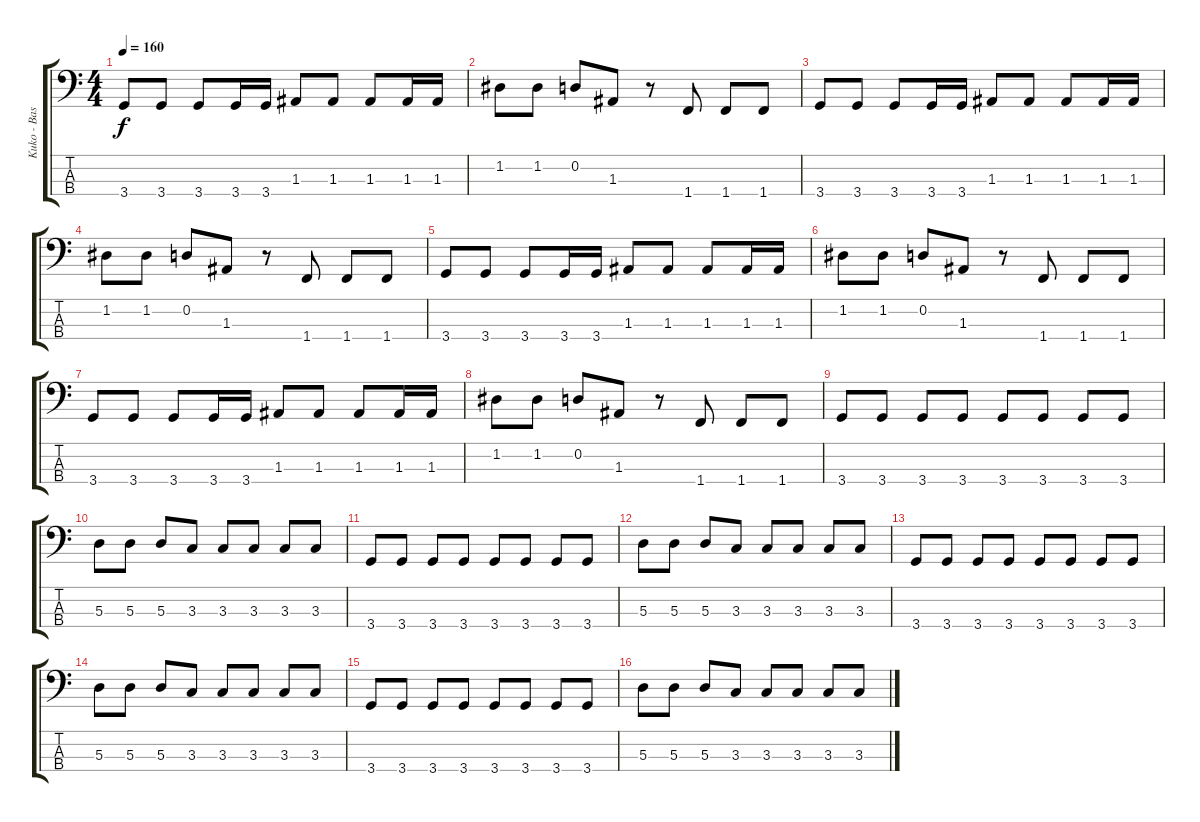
\track ("Kuko - Bass" "Kuko - Bas") {instrument electricbassfinger}
\staff {score tabs}
\tuning (G2 D2 A1 E1) {hide}
\ts (4 4)
\tempo 160
\clef f4
\ks c
3.4.8{dy f} 3.4.8 3.4.8 3.4.16 3.4.16 1.3.8 1.3.8 1.3.8 1.3.16 1.3.16 |
1.2.8 1.2.8 0.2.8 1.3.8 r.8 1.4.8 1.4.8 1.4.8 |
3.4.8 3.4.8 3.4.8 3.4.16 3.4.16 1.3.8 1.3.8 1.3.8 1.3.16 1.3.16 |
1.2.8 1.2.8 0.2.8 1.3.8 r.8 1.4.8 1.4.8 1.4.8 |
3.4.8 3.4.8 3.4.8 3.4.16 3.4.16 1.3.8 1.3.8 1.3.8 1.3.16 1.3.16 |
1.2.8 1.2.8 0.2.8 1.3.8 r.8 1.4.8 1.4.8 1.4.8 |
3.4.8 3.4.8 3.4.8 3.4.16 3.4.16 1.3.8 1.3.8 1.3.8 1.3.16 1.3.16 |
1.2.8 1.2.8 0.2.8 1.3.8 r.8 1.4.8 1.4.8 1.4.8 |
3.4.8 3.4.8 3.4.8 3.4.8 3.4.8 3.4.8 3.4.8 3.4.8 |
5.3.8 5.3.8 5.3.8 3.3.8 3.3.8 3.3.8 3.3.8 3.3.8 |
3.4.8 3.4.8 3.4.8 3.4.8 3.4.8 3.4.8 3.4.8 3.4.8 |
5.3.8 5.3.8 5.3.8 3.3.8 3.3.8 3.3.8 3.3.8 3.3.8 |
3.4.8 3.4.8 3.4.8 3.4.8 3.4.8 3.4.8 3.4.8 3.4.8 |
5.3.8 5.3.8 5.3.8 3.3.8 3.3.8 3.3.8 3.3.8 3.3.8 |
3.4.8 3.4.8 3.4.8 3.4.8 3.4.8 3.4.8 3.4.8 3.4.8 |
5.3.8 5.3.8 5.3.8 3.3.8 3.3.8 3.3.8 3.3.8 3.3.8
